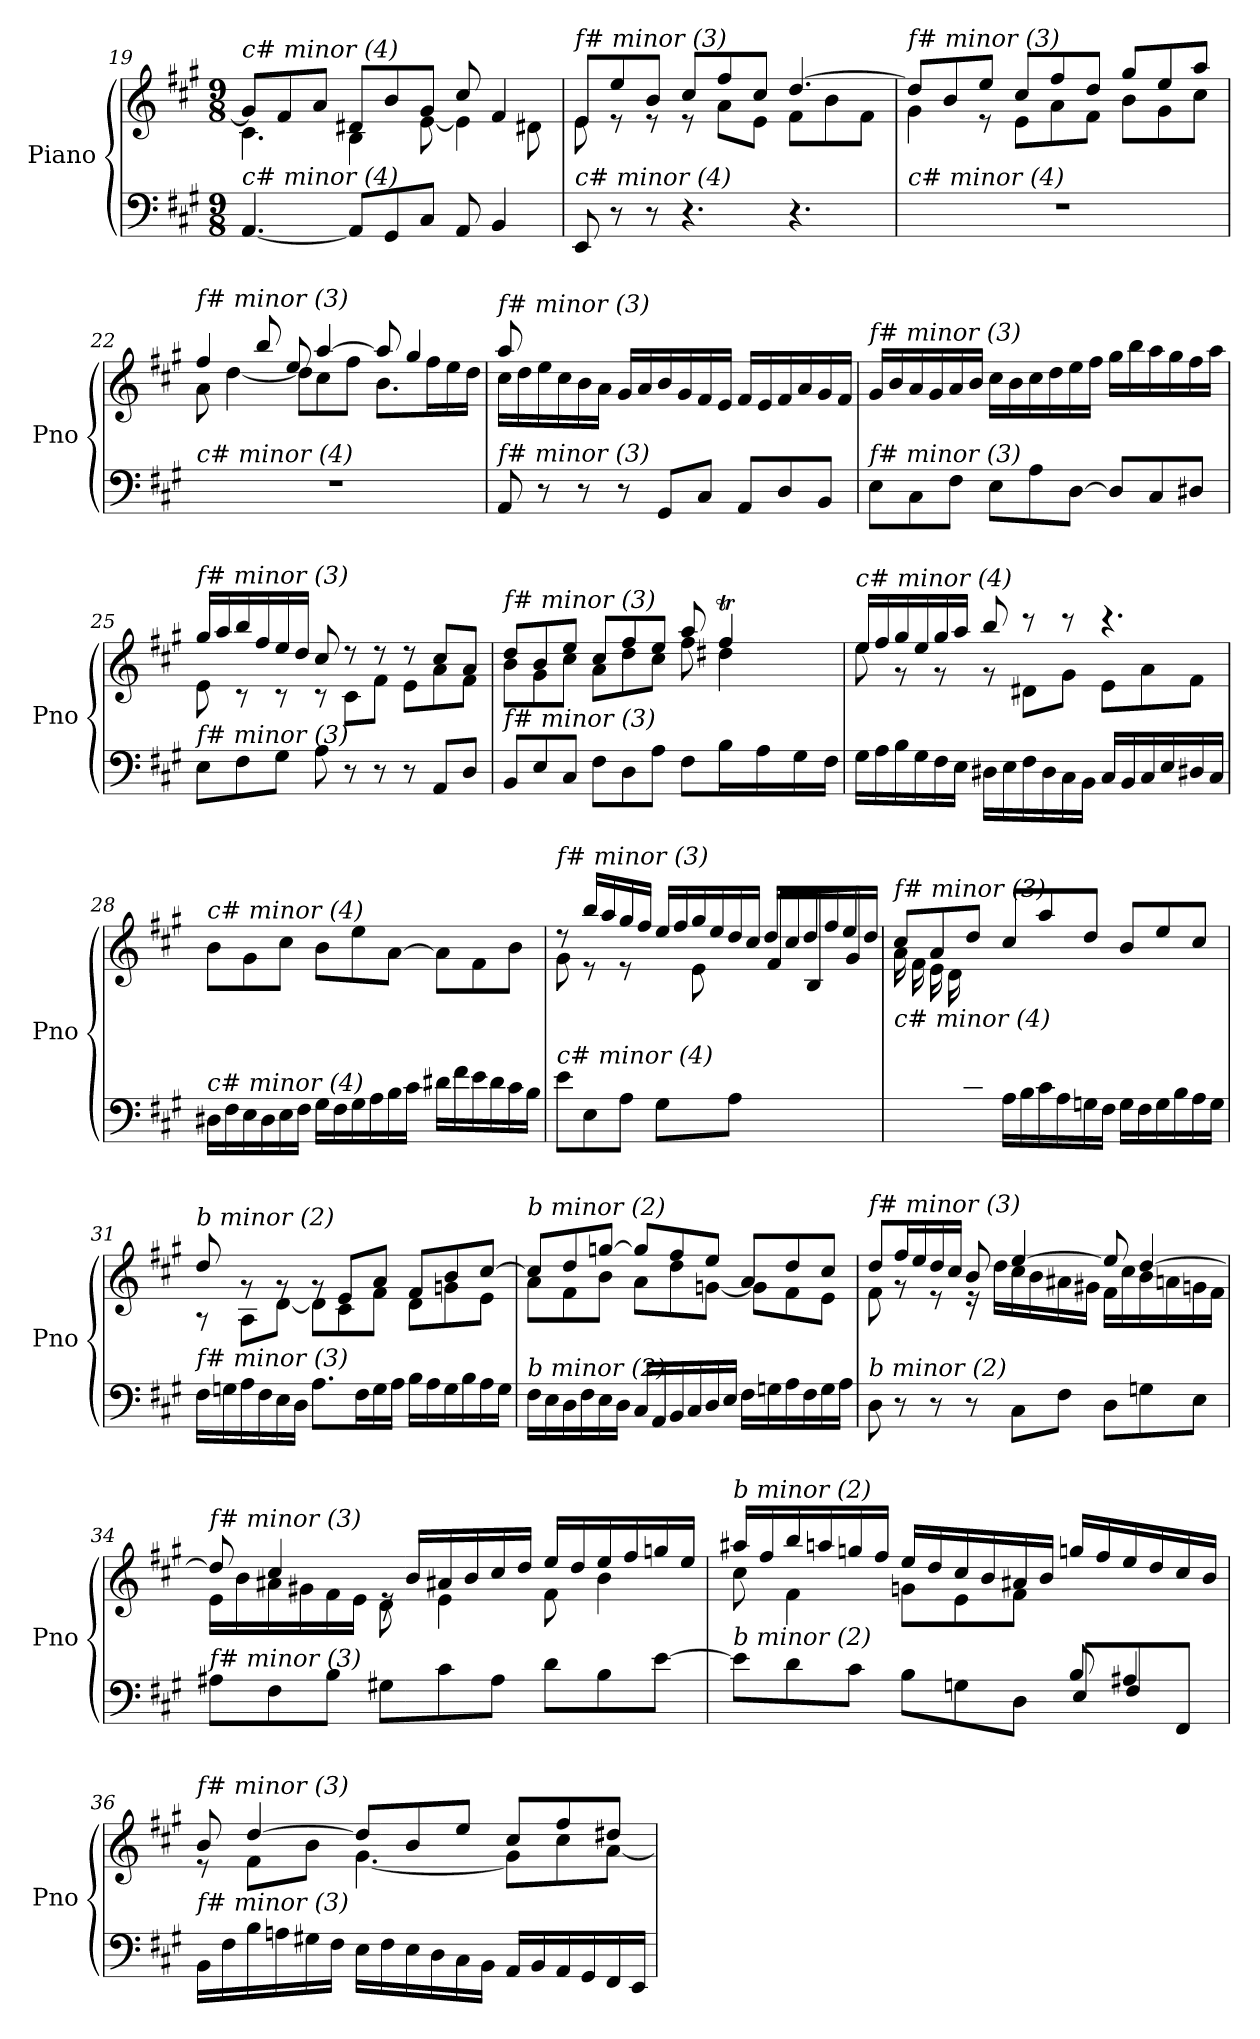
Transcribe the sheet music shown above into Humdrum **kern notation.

**kern	**kern
*part1	*part1
*staff2	*staff1
*I"Piano	*
*I'Pno	*
*clefF4	*clefG2
*k[f#c#g#]	*k[f#c#g#]
*M9/8	*M9/8
=19	=19
*	*^
!	!LO:TX:i:t=c# minor (4)	!
!LO:TX:i:t=c# minor (4)	!	!
[4.AA/	8g#/L]	4.c#\
.	8f#/	.
.	8a/J	.
8AA/L]	8d#X/L	4B\
8GG#/	8b/	.
8C#/J	8g#/J	[8e\
8AA/	8cc#/	4e\]
4BB/	4f#/	.
.	.	8d#X\
=20	=20	=20
!	!LO:TX:i:t=f# minor (3)	!
!LO:TX:i:t=c# minor (4)	!	!
8EE/	8e/L	8e\
8r	8ee/	8r
8r	8b/J	8r
4.r	8cc#/L	8r
.	8ff#/	8a\L
.	8cc#/J	8e\J
4.r	[4.dd/	8f#\L
.	.	8b\
.	.	8f#\J
!!LO:LB:g=z	!!
=21	=21	=21
!	!LO:TX:i:t=f# minor (3)	!
!LO:TX:i:t=c# minor (4)	!	!
8%9r	8dd/L]	4g#\
.	8b/	.
.	8ee/J	8r
.	8cc#/L	8e\L
.	8ff#/	8a\
.	8dd/J	8f#\J
.	8gg#/L	8b\L
.	8ee/	8g#\
.	8aa/J	8cc#\J
=22	=22	=22
!	!LO:TX:i:t=f# minor (3)	!
!LO:TX:i:t=c# minor (4)	!	!
8%9r	4ff#/	8a\
.	.	[4dd\
.	8bb/	.
.	8ee/	8dd\L]
.	[4aa/	8cc#\
.	.	8ff#\J
.	8aa/]	8.b\L
.	4gg#/	.
.	.	16ff#\L
.	.	16ee\
.	.	16dd\JJ
=23	=23	=23
*^	*	*
!	!	!LO:TX:i:t=f# minor (3)	!
!LO:TX:i:t=f# minor (3)	!	!	!
8ryy	8AA/	16cc#\LL	8aa/
.	.	16dd\	.
1ryy	8r	16ee\	1ryy
.	.	16cc#\	.
.	8r	16b\	.
.	.	16a\JJ	.
.	8r	16g#/LL	.
.	.	16a/	.
.	8GG#/L	16b/	.
.	.	16g#/	.
.	8C#/J	16f#/	.
.	.	16e/JJ	.
.	8AA/L	16f#/LL	.
.	.	16e/	.
.	8D/	16f#/	.
.	.	16a/	.
.	8BB/J	16g#/	.
.	.	16f#/JJ	.
*v	*v	*	*
*	*v	*v
!!LO:LB:g=z
=24	=24
!	!LO:TX:i:t=f# minor (3)
!LO:TX:i:t=f# minor (3)	!
8E\L	16g#/LL
.	16b/
8C#\	16a/
.	16g#/
8F#\J	16a/
.	16b/JJ
8E\L	16cc#\LL
.	16b\
8A\	16cc#\
.	16dd\
[8D\J	16ee\
.	16ff#\JJ
8D/L]	16gg#\LL
.	16bb\
8C#/	16aa\
.	16gg#\
8D#X/J	16ff#\
.	16aa\JJ
=25	=25
*	*^
!	!LO:TX:i:t=f# minor (3)	!
!LO:TX:i:t=f# minor (3)	!	!
8E\L	16gg#/LL	8e\
.	16aa/	.
8F#\	16bb/	8r
.	16ff#/	.
8G#\J	16ee/	8r
.	16dd/JJ	.
8A\	8cc#/	8r
8r	8r	8c#\L
8r	8r	8f#\J
8r	8r	8e\L
8AA/L	8cc#/L	8a\
8D/J	8a/J	8f#\J
=26	=26	=26
*^	*	*^
!	!	!LO:TX:i:t=f# minor (3)	!	!
!LO:TX:i:t=f# minor (3)	!	!	!	!
2..ryy	8BB/L	8dd/L	8b\L	2..ryy
.	8E/	8b/	8g#\	.
.	8C#/J	8ee/J	8cc#\J	.
.	8F#\L	8cc#/L	8a\L	.
.	8D\	8ff#/	8dd\	.
.	8A\J	8ee/J	8cc#\J	.
.	8F#\L	8aa/	8ff#\	.
4ryy	16B\L	4ff#T/	4dd#X\	32gg#yy
.	.	.	.	32ff#yy
.	16A\	.	.	32gg#yy
.	.	.	.	32ff#yy
.	16G#\	.	.	32gg#yy
.	.	.	.	16.ff#yy
.	16F#\JJ	.	.	.
*	*	*	*v	*v
!!LO:LB:g=z
=27	=27	=27	=27
!	!	!LO:TX:i:t=c# minor (4)	!
!LO:TX:i:t=c# minor (4)	!	!	!
*v	*v	*	*
16G#\LL	16ee/LL	8ee\
16A\	16ff#/	.
16B\	16gg#/	8r
16G#\	16ee/	.
16F#\	16gg#/	8r
16E\JJ	16aa/JJ	.
16D#X\LL	8bb/	8r
16E\	.	.
16F#\	8r	8d#X\L
16D#\	.	.
16C#\	8r	8g#\J
16BB\JJ	.	.
16C#/LL	4.r	8e\L
16BB/	.	.
16C#/	.	8a\
16E/	.	.
16D#X/	.	8f#\J
16C#/JJ	.	.
*	*v	*v
=28	=28
!	!LO:TX:i:t=c# minor (4)
!LO:TX:i:t=c# minor (4)	!
16D#X\LL	8b\L
16F#\	.
16E\	8g#\
16D#\	.
16E\	8cc#\J
16F#\JJ	.
16G#\LL	8b\L
16F#\	.
16G#\	8ee\
16A\	.
16B\	[8a\J
16c#\JJ	.
16d#X\LL	8a\L]
16f#\	.
16e\	8f#\
16d#\	.
16c#\	8b\J
16B\JJ	.
!!LO:LB:g=z
=29	=29
*^	*^
*	*	*	*^
!	!	!LO:TX:i:t=f# minor (3)	!	!
!LO:TX:i:t=c# minor (4)	!	!	!	!
4.ryy	8e\L	8rdd	8g#\	2ryy
.	8E\	16bb/LL	8r	.
.	.	16aa/	.	.
.	8A\J	16gg#/	8r	.
.	.	16ff#/JJ	.	.
2.ryy	8G#\L	16ee/LL	2.ryy	.
.	.	16ff#/	.	.
.	8ryy	16gg#/	.	8e\
.	.	16ee/	.	.
.	8A\J	16dd/	.	8ryy
.	.	16cc#/JJ	.	.
.	4.ryy	16dd/LL	.	8f#/L
.	.	16cc#/	.	.
.	.	16dd/	.	8B/
.	.	16ff#/	.	.
.	.	16ee/	.	8g#/J
.	.	16dd/JJ	.	.
*v	*v	*	*	*
*	*	*v	*v
=30	=30	=30
!	!LO:TX:i:t=f# minor (3)	!
!LO:TX:i:t=c# minor (4)	!	!
4ryy	8cc#/L	16a\LL
.	.	16f#\
.	8a/	16e\
.	.	16d\
16c#/	8dd/J	2..ryy
16B/JJ	.	.
16A\LL	8cc#/L	.
16B\	.	.
16c#\	8aa/	.
16A\	.	.
16Gn\	8dd/J	.
16F#\JJ	.	.
16G\LL	8b/L	.
16F#\	.	.
16G\	8ee/	.
16B\	.	.
16A\	8cc#/J	.
16G\JJ	.	.
!!LO:PB:g=z	!!
=31	=31	=31
!	!LO:TX:i:t=b minor (2)	!
!LO:TX:i:t=f# minor (3)	!	!
16F#\LL	8dd/	8r
16Gn\	.	.
16A\	8rg	8A\L
16F#\	.	.
16E\	8rg	[8d\J
16D\JJ	.	.
8.A\L	8rg	8d\L]
.	8e/L	8c#\
16F#\L	.	.
16G\	8a/J	8f#\J
16A\JJ	.	.
16B\LL	8f#/L	8d\L
16A\	.	.
16G\	8b/	8gn\
16B\	.	.
16A\	[8cc#/J	8e\J
16G\JJ	.	.
!!LO:LB:g=z	!!
=32	=32	=32
!	!LO:TX:i:t=b minor (2)	!
!LO:TX:i:t=b minor (2)	!	!
16F#\LL	8cc#/L]	8a\L
16E\	.	.
16D\	8dd/	8f#\
16F#\	.	.
16E\	[8ggn/J	8b\J
16D\JJ	.	.
16C#/LL	8gg/L]	8a\L
16AA/	.	.
16BB/	8ff#/	8dd\
16C#/	.	.
16D/	8ee/J	[8gn\J
16E/JJ	.	.
16F#\LL	8a/L	8g\L]
16Gn\	.	.
16A\	8dd/	8f#\
16F#\	.	.
16G\	8cc#/J	8e\J
16A\JJ	.	.
=33	=33	=33
!	!LO:TX:i:t=f# minor (3)	!
!LO:TX:i:t=b minor (2)	!	!
8D\	8dd/L	8f#\
8r	16ff#/L	8r
.	16ee/	.
8r	16dd/	8r
.	16cc#/JJ	.
8r	8b/	16r
.	.	16dd\LL
8C#\L	[4ee/	16cc#\
.	.	16b\
8F#\J	.	16a#X\
.	.	16g#X\JJ
8D\L	8ee/]	16f#\LL
.	.	16cc#\
8Gn\	[4dd/	16b\
.	.	16an\
8E\J	.	16gn\
.	.	16f#\JJ
!!LO:LB:g=z	!!
=34	=34	=34
!	!LO:TX:i:t=f# minor (3)	!
!LO:TX:i:t=f# minor (3)	!	!
8A#X\L	8dd/]	16e\LL
.	.	16b\
8F#\	4cc#/	16a#X\
.	.	16g#X\
8B\J	.	16f#\
.	.	16e\JJ
8G#X\L	16re	8d\
.	16b/LL	.
8c#\	16a#X/	4e\
.	16b/	.
8A#\J	16cc#/	.
.	16dd/JJ	.
8d\L	16ee/LL	8f#\
.	16dd/	.
8B\	16ee/	4b\
.	16ff#/	.
[8e\J	16ggn/	.
.	16ee/JJ	.
=35	=35	=35
*^	*	*
!	!	!LO:TX:i:t=b minor (2)	!
!LO:TX:i:t=b minor (2)	!	!	!
2.ryy	8e\L]	16aa#X/LL	8cc#\
.	.	16ff#/	.
.	8d\	16bb/	4f#\
.	.	16aan/	.
.	8c#\J	16ggn/	.
.	.	16ff#/JJ	.
.	8B\L	16ee/LL	8gn\L
.	.	16dd/	.
.	8Gn\	16cc#/	8e\
.	.	16b/	.
.	8D\J	16a#X/	8f#\J
.	.	16b/JJ	.
8B/	8E/L	16ggn/LL	4.ryy
.	.	16ff#/	.
4A#X/	8F#/	16ee/	.
.	.	16dd/	.
.	8FF#/J	16cc#/	.
.	.	16b/JJ	.
*v	*v	*	*
!!LO:LB:g=z	!!
=36	=36	=36
!	!LO:TX:i:t=f# minor (3)	!
!LO:TX:i:t=f# minor (3)	!	!
16BB\LL	8b/	8r
16F#\	.	.
16B\	[4dd/	8f#\L
16An\	.	.
16G#X\	.	8b\J
16F#\JJ	.	.
16E\LL	8dd/L]	[4.g#\
16F#\	.	.
16E\	8b/	.
16D\	.	.
16C#\	8ee/J	.
16BB\JJ	.	.
16AA/LL	8cc#/L	8g#\L]
16BB/	.	.
16AA/	8ff#/	8cc#\
16GG#/	.	.
16FF#/	8dd#X/J	[8a\J
16EE/JJ	.	.
*	*v	*v
=	=
*-	*-
